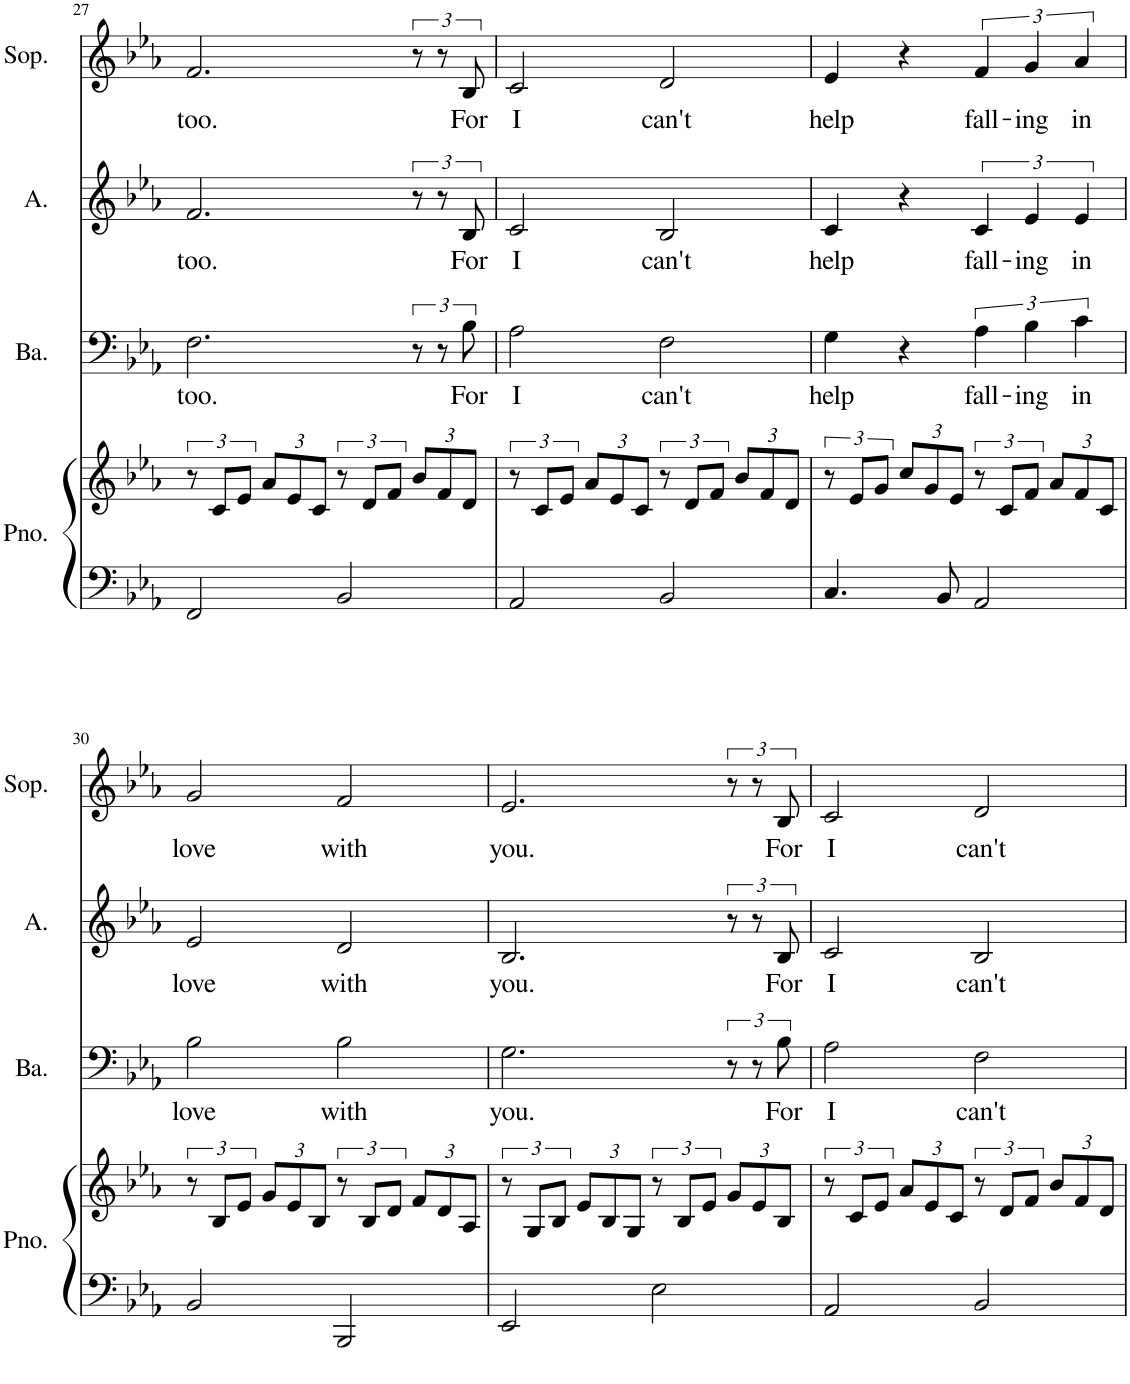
**kern	**kern	**kern	**text	**kern	**text	**kern	**text
*part4	*part4	*part3	*part3	*part2	*part2	*part1	*part1
*staff5	*staff4	*staff3	*staff3	*staff2	*staff2	*staff1	*staff1
*I"Piano	*	*I"Bariton	*	*I"Alt	*	*I"Sopraan	*
*I'Pno.	*	*I'Ba.	*	*I'A.	*	*I'Sop.	*
!!LO:PB:g=z
*clefF4	*clefG2	*clefF4	*	*clefG2	*	*clefG2	*
*k[b-e-a-]	*k[b-e-a-]	*k[b-e-a-]	*	*k[b-e-a-]	*	*k[b-e-a-]	*
*M4/4	*M4/4	*M4/4	*	*M4/4	*	*M4/4	*
=27	=27	=27	=27	=27	=27	=27	=27
!	!	!	!LO:LY:b	!	!LO:LY:b	!	!LO:LY:b
2FF/	12r	2.F\	too.	2.f/	too.	2.f/	too.
.	12c/L	.	.	.	.	.	.
.	12e-/J	.	.	.	.	.	.
*	*Xbrackettup	*	*	*	*	*	*
.	12a-/L	.	.	.	.	.	.
.	12e-/	.	.	.	.	.	.
.	12c/J	.	.	.	.	.	.
*	*brackettup	*	*	*	*	*	*
2BB-/	12r	.	.	.	.	.	.
.	12d/L	.	.	.	.	.	.
.	12f/J	.	.	.	.	.	.
*	*Xbrackettup	*	*	*	*	*	*
.	12b-/L	12r	.	12r	.	12r	.
.	12f/	12r	.	12r	.	12r	.
!	!	!	!LO:LY:b	!	!LO:LY:b	!	!LO:LY:b
.	12d/J	12B-\	For	12B-/	For	12B-/	For
=28	=28	=28	=28	=28	=28	=28	=28
*	*brackettup	*	*	*	*	*	*
!	!	!	!LO:LY:b	!	!LO:LY:b	!	!LO:LY:b
2AA-/	12r	2A-\	I	2c/	I	2c/	I
.	12c/L	.	.	.	.	.	.
.	12e-/J	.	.	.	.	.	.
*	*Xbrackettup	*	*	*	*	*	*
.	12a-/L	.	.	.	.	.	.
.	12e-/	.	.	.	.	.	.
.	12c/J	.	.	.	.	.	.
*	*brackettup	*	*	*	*	*	*
!	!	!	!LO:LY:b	!	!LO:LY:b	!	!LO:LY:b
2BB-/	12r	2F\	can't	2B-/	can't	2d/	can't
.	12d/L	.	.	.	.	.	.
.	12f/J	.	.	.	.	.	.
*	*Xbrackettup	*	*	*	*	*	*
.	12b-/L	.	.	.	.	.	.
.	12f/	.	.	.	.	.	.
.	12d/J	.	.	.	.	.	.
=29	=29	=29	=29	=29	=29	=29	=29
*	*brackettup	*	*	*	*	*	*
!	!	!	!LO:LY:b	!	!LO:LY:b	!	!LO:LY:b
4.C/	12r	4G\	help	4c/	help	4e-/	help
.	12e-/L	.	.	.	.	.	.
.	12g/J	.	.	.	.	.	.
*	*Xbrackettup	*	*	*	*	*	*
.	12cc/L	4r	.	4r	.	4r	.
.	12g/	.	.	.	.	.	.
8BB-/	.	.	.	.	.	.	.
.	12e-/J	.	.	.	.	.	.
*	*brackettup	*	*	*	*	*	*
!	!	!	!LO:LY:b	!	!LO:LY:b	!	!LO:LY:b
2AA-/	12r	6A-\	fall-	6c/	fall-	6f/	fall-
.	12c/L	.	.	.	.	.	.
!	!	!	!LO:LY:b	!	!LO:LY:b	!	!LO:LY:b
.	12f/J	6B-\	-ing	6e-/	-ing	6g/	-ing
*	*Xbrackettup	*	*	*	*	*	*
.	12a-/L	.	.	.	.	.	.
!	!	!	!LO:LY:b	!	!LO:LY:b	!	!LO:LY:b
.	12f/	6c\	in	6e-/	in	6a-/	in
.	12c/J	.	.	.	.	.	.
!!LO:LB:g=z
=30	=30	=30	=30	=30	=30	=30	=30
*	*brackettup	*	*	*	*	*	*
!	!	!	!LO:LY:b	!	!LO:LY:b	!	!LO:LY:b
2BB-/	12r	2B-\	love	2e-/	love	2g/	love
.	12B-/L	.	.	.	.	.	.
.	12e-/J	.	.	.	.	.	.
*	*Xbrackettup	*	*	*	*	*	*
.	12g/L	.	.	.	.	.	.
.	12e-/	.	.	.	.	.	.
.	12B-/J	.	.	.	.	.	.
*	*brackettup	*	*	*	*	*	*
!	!	!	!LO:LY:b	!	!LO:LY:b	!	!LO:LY:b
2BBB-/	12r	2B-\	with	2d/	with	2f/	with
.	12B-/L	.	.	.	.	.	.
.	12d/J	.	.	.	.	.	.
*	*Xbrackettup	*	*	*	*	*	*
.	12f/L	.	.	.	.	.	.
.	12d/	.	.	.	.	.	.
.	12A-/J	.	.	.	.	.	.
=31	=31	=31	=31	=31	=31	=31	=31
*	*brackettup	*	*	*	*	*	*
!	!	!	!LO:LY:b	!	!LO:LY:b	!	!LO:LY:b
2EE-/	12r	2.G\	you.	2.B-/	you.	2.e-/	you.
.	12G/L	.	.	.	.	.	.
.	12B-/J	.	.	.	.	.	.
*	*Xbrackettup	*	*	*	*	*	*
.	12e-/L	.	.	.	.	.	.
.	12B-/	.	.	.	.	.	.
.	12G/J	.	.	.	.	.	.
*	*brackettup	*	*	*	*	*	*
2E-\	12r	.	.	.	.	.	.
.	12B-/L	.	.	.	.	.	.
.	12e-/J	.	.	.	.	.	.
*	*Xbrackettup	*	*	*	*	*	*
.	12g/L	12r	.	12r	.	12r	.
.	12e-/	12r	.	12r	.	12r	.
!	!	!	!LO:LY:b	!	!LO:LY:b	!	!LO:LY:b
.	12B-/J	12B-\	For	12B-/	For	12B-/	For
=32	=32	=32	=32	=32	=32	=32	=32
*	*brackettup	*	*	*	*	*	*
!	!	!	!LO:LY:b	!	!LO:LY:b	!	!LO:LY:b
2AA-/	12r	2A-\	I	2c/	I	2c/	I
.	12c/L	.	.	.	.	.	.
.	12e-/J	.	.	.	.	.	.
*	*Xbrackettup	*	*	*	*	*	*
.	12a-/L	.	.	.	.	.	.
.	12e-/	.	.	.	.	.	.
.	12c/J	.	.	.	.	.	.
*	*brackettup	*	*	*	*	*	*
!	!	!	!LO:LY:b	!	!LO:LY:b	!	!LO:LY:b
2BB-/	12r	2F\	can't	2B-/	can't	2d/	can't
.	12d/L	.	.	.	.	.	.
.	12f/J	.	.	.	.	.	.
*	*Xbrackettup	*	*	*	*	*	*
.	12b-/L	.	.	.	.	.	.
.	12f/	.	.	.	.	.	.
.	12d/J	.	.	.	.	.	.
=	=	=	=	=	=	=	=
*-	*-	*-	*-	*-	*-	*-	*-
